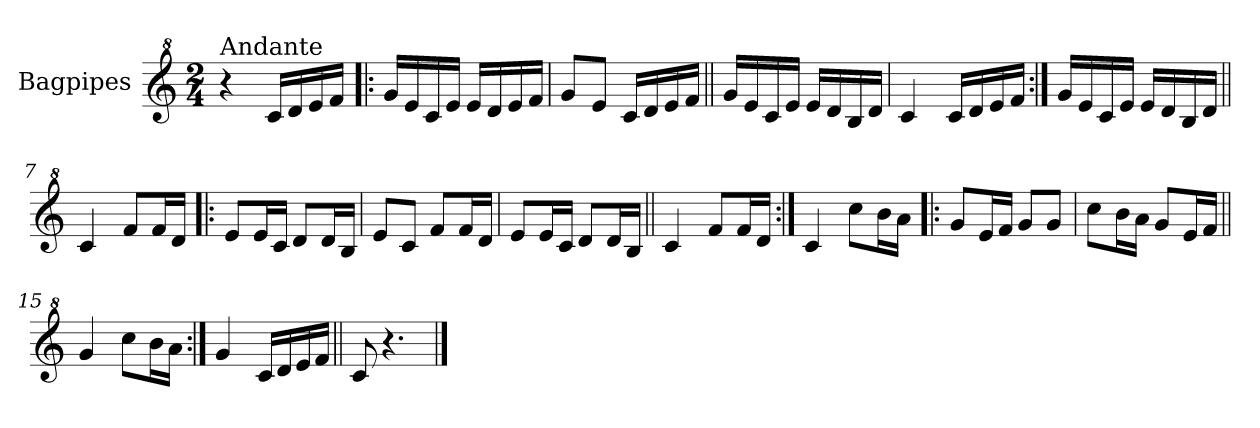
**kern
*part1
*staff1
*I"Bagpipes
*I'Bag
*clefG^2
*k[]
*C:
*M2/4
=1
!LO:TX:a:t=Andante
4r
16cc/LL
16dd/
16ee/
16ff/JJ
=2!|:
16gg/LL
16ee/
16cc/
16ee/JJ
16ee/LL
16dd/
16ee/
16ff/JJ
=3
8gg/L
8ee/J
16cc/LL
16dd/
16ee/
16ff/JJ
=4||
16gg/LL
16ee/
16cc/
16ee/JJ
16ee/LL
16dd/
16b/
16dd/JJ
=5
4cc/
16cc/LL
16dd/
16ee/
16ff/JJ
=6:|!
16gg/LL
16ee/
16cc/
16ee/JJ
16ee/LL
16dd/
16b/
16dd/JJ
=7||
4cc/
8ff/L
16ff/L
16dd/JJ
!!LO:LB:g=z
=8!|:
8ee/L
16ee/L
16cc/JJ
8dd/L
16dd/L
16b/JJ
=9
8ee/L
8cc/J
8ff/L
16ff/L
16dd/JJ
=10
8ee/L
16ee/L
16cc/JJ
8dd/L
16dd/L
16b/JJ
=11||
4cc/
8ff/L
16ff/L
16dd/JJ
=12:|!
4cc/
8ccc\L
16bb\L
16aa\JJ
=13!|:
8gg/L
16ee/L
16ff/JJ
8gg/L
8gg/J
=14
8ccc\L
16bb\L
16aa\JJ
8gg/L
16ee/L
16ff/JJ
=15||
4gg/
8ccc\L
16bb\L
16aa\JJ
!!LO:LB:g=z
=16:|!
4gg/
16cc/LL
16dd/
16ee/
16ff/JJ
=17||
8cc/
4.r
==
*-
